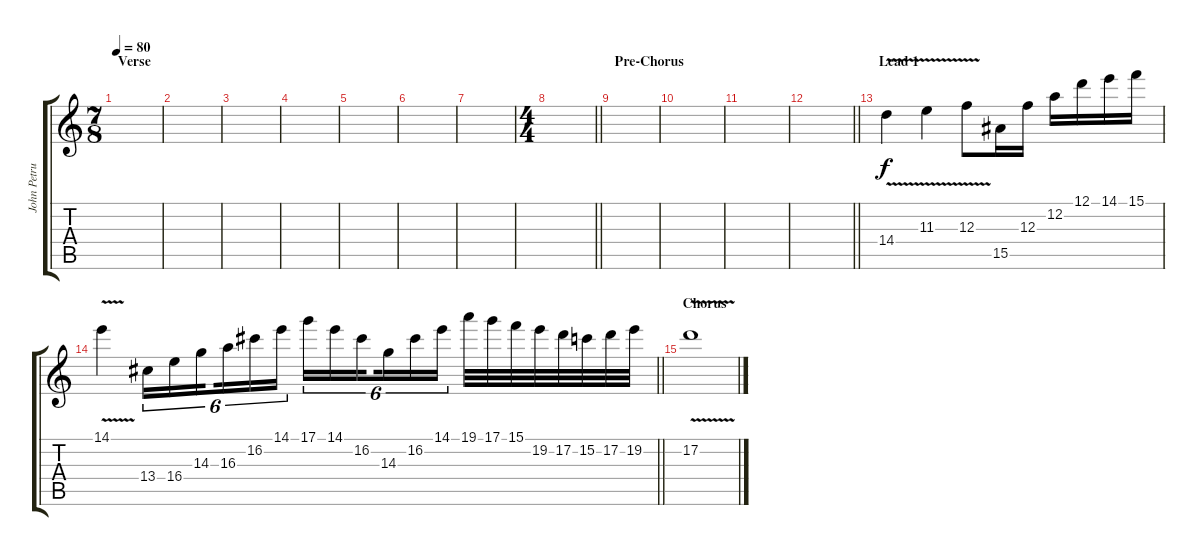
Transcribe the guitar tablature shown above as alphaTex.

\track ("John Petrucci Leads" "John Petru") {instrument distortionguitar}
\staff {score tabs}
\tuning (D4 A3 F3 C3 G2 D2) {hide}
\ts (7 8)
\section ("" "Verse")
\tempo 80
\clef g2
\ks c
|
|
|
|
|
|
|
\ts (4 4)
\barLineRight lightlight
|
\section ("" "Pre-Chorus")
|
|
|
\barLineRight lightlight
|
\section ("" "Lead 1")
14.4{v}.4 11.3{v}.4 12.3{v}.8 15.5.16 12.3.16 12.2.16 12.1.16 14.1.16 15.1.16 |
\barLineRight lightlight
14.1{v}.4 13.4.16{tu (6 4)} 16.4.16{tu (6 4)} 14.3.16{tu (6 4) beam splitsecondary} 16.3.16{tu (6 4)} 16.2.16{tu (6 4)} 14.1.16{tu (6 4)} 17.1.16{tu (6 4)} 14.1.16{tu (6 4)} 16.2.16{tu (6 4) beam splitsecondary} 14.3.16{tu (6 4)} 16.2.16{tu (6 4)} 14.1.16{tu (6 4)} 19.1.32 17.1.32 15.1.32 19.2.32 17.2.32 15.2.32 17.2.32 19.2.32 |
\section ("" "Chorus")
17.2{v}.1
